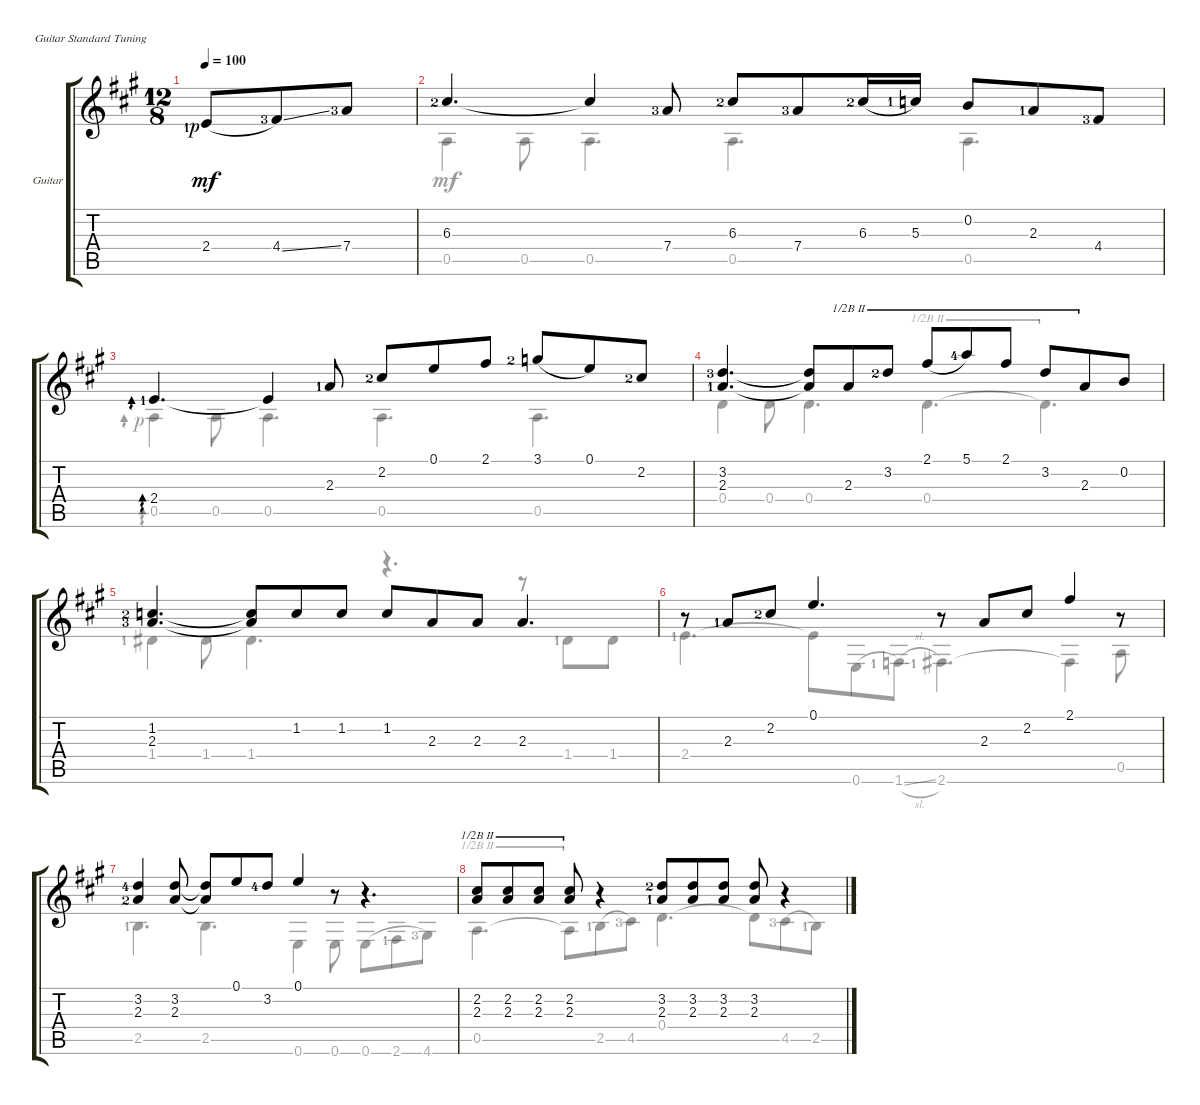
\defaultSystemsLayout 4
\bracketExtendMode groupsimilarinstruments
\firstSystemTrackNameOrientation horizontal
\otherSystemsTrackNameOrientation horizontal
\track ("Guitar" "Guitar") {instrument acousticguitarsteel}
\staff {score tabs}
\tuning (E4 B3 G3 D3 A2 E2)
\voice
\ts (12 8)
\ac
\tempo 100
\clef g2
\scale
0.276483
\ks a
2.4{lf 2 rf 1}.8{dy mf legatoorigin instrument acousticguitarsteel} 4.4{ss lf 4}.8 7.4{lf 4}.8 |
\scale
0.723546 6.3{lf 3}.4{d} 6.3{t}.4 7.4{lf 4}.8 6.3{lf 3}.8 7.4{lf 4}.8 6.3{lf 3}.16{legatoorigin} 5.3{lf 2}.16 0.2.8 2.3{lf 2}.8 4.4{lf 4}.8 |
2.4{lf 2}.4{d ad 0} 2.4{t}.4 2.3{lf 2}.8 2.2{lf 3}.8 0.1.8 2.1.8 3.1{lf 3}.8{legatoorigin} 0.1.8 2.2{lf 3}.8 |
(2.3{lf 2} 3.2{lf 4}).4{d} (3.2{t} 2.3{t}).8 2.3.8{barre (2 half)} 3.2{lf 3}.8{barre (2 half)} 2.1.8{legatoorigin barre (2 half)} 5.1{lf 5}.8{barre (2 half)} 2.1.8{barre (2 half)} 3.2.8{barre (2 half)} 2.3.8{barre (2 half)} 0.2.8 |
(2.3{lf 4} 1.2{lf 3}).4{d} (1.2{t} 2.3{t}).8 1.2.8 1.2.8 1.2.8 2.3.8 2.3.8 2.3.4{d} |
r.8 2.3{lf 2}.8 2.2{lf 3}.8 0.1.4{d} r.8 2.3.8 2.2.8 2.1.4 r.8 |
(2.3{lf 3} 3.2{lf 5}).4 (2.3 3.2).8 (3.2{t} 2.3{t}).8 0.1.8 3.2{lf 5}.8 0.1.4 r.8 r.4{d} |
(2.3 2.2).8{barre (2 half)} (2.2 2.3).8{barre (2 half)} (2.3 2.2).8{barre (2 half)} (2.2 2.3).8{barre (2 half)} r.4 (2.3{lf 2} 3.2{lf 3}).8 (3.2 2.3).8 (2.3 3.2).8 (3.2 2.3).8 r.4
\voice
\clef g2
\ottava regular
\simile none
\scale
0.276483
\ks a
|
\scale
0.723546 0.5.4 0.5.8 0.5.4{d} 0.5.4{d} 0.5.4{d} |
0.5{rf 1}.4{ad 0} 0.5.8 0.5.4{d} 0.5.4{d} 0.5.4{d} |
0.4.4 0.4.8 0.4.4{d} 0.4.4{d barre (2 half)} 0.4{t}.4{d barre (2 half)} |
1.4{lf 2}.4 1.4.8 1.4.4{d} r.4{d} r.8 1.4{lf 2}.8 1.4.8 |
2.4{lf 2}.4{d} 2.4{t}.8 0.6.8{legatoorigin} 1.6{sl lf 2}.8 2.6{lf 2}.4{d} 2.6{t}.4 0.5.8 |
2.5{lf 2}.4{d} 2.5.4{d} 0.6.4 0.6.8 0.6.8{legatoorigin} 2.6{lf 2}.8{legatoorigin} 4.6{lf 4}.8 |
0.5.4{d barre (2 half)} 0.5{t}.8{barre (2 half)} 2.5{lf 2}.8{legatoorigin} 4.5{lf 4}.8 0.4.4{d} 0.4{t}.8 4.5{lf 4}.8{legatoorigin} 2.5{lf 2}.8
